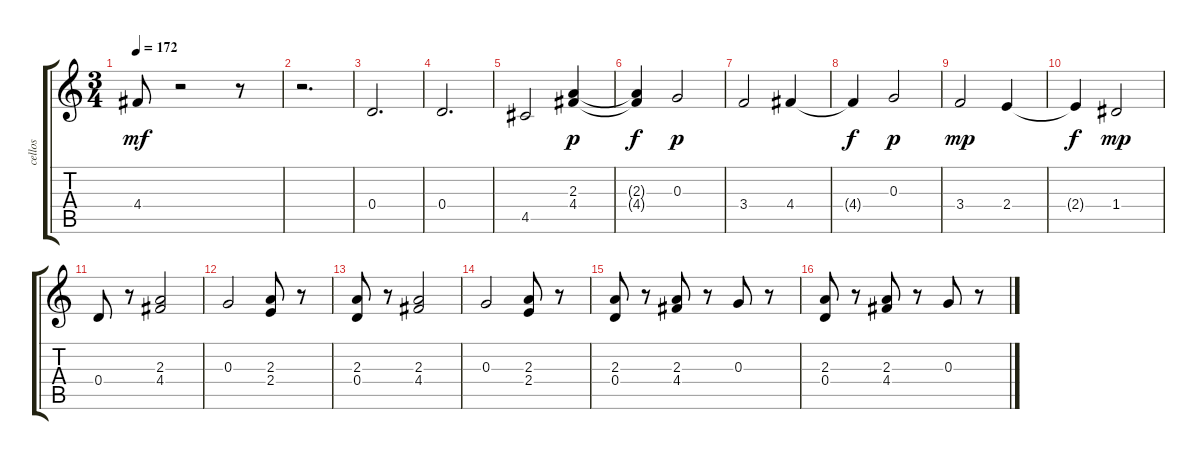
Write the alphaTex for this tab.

\track ("cellos" "cellos") {instrument contrabass}
\staff {score tabs}
\tuning (E4 B3 G3 D3 A2 E2) {hide}
\ts (3 4)
\tempo 172
\clef g2
\ks c
4.4.8{dy mf} r.2 r.8 |
r.2{d} |
0.4.2{d} |
0.4.2{d} |
4.5.2 (2.3 4.4).4{dy p} |
(2.3{t} 4.4{t}).4{dy f} 0.3.2{dy p} |
3.4.2 4.4.4 |
4.4{t}.4{dy f} 0.3.2{dy p} |
3.4.2{dy mp} 2.4.4 |
2.4{t}.4{dy f} 1.4.2{dy mp} |
0.4.8 r.8 (2.3 4.4).2 |
0.3.2 (2.3 2.4).8 r.8 |
(2.3 0.4).8 r.8 (2.3 4.4).2 |
0.3.2 (2.3 2.4).8 r.8 |
(2.3 0.4).8 r.8 (2.3 4.4).8 r.8 0.3.8 r.8 |
(2.3 0.4).8 r.8 (2.3 4.4).8 r.8 0.3.8 r.8
